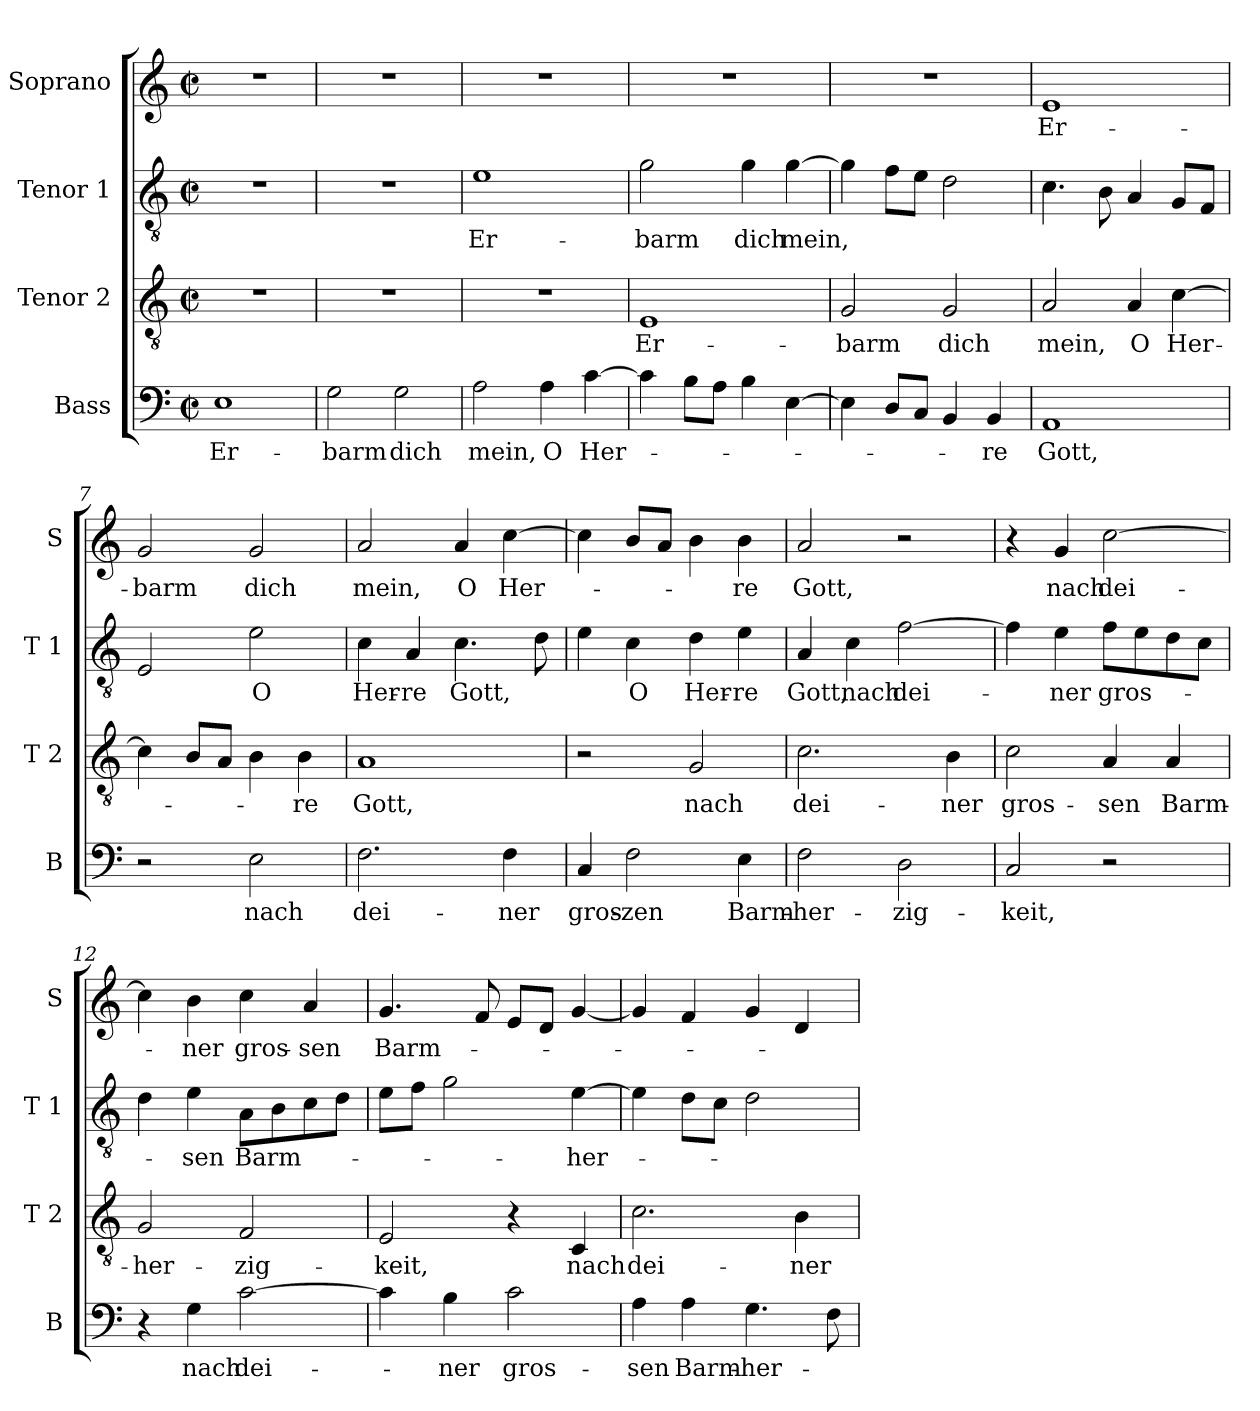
**kern	**text	**kern	**text	**kern	**text	**kern	**text
*part4	*part4	*part3	*part3	*part2	*part2	*part1	*part1
*staff4	*staff4	*staff3	*staff3	*staff2	*staff2	*staff1	*staff1
*I"Bass	*	*I"Tenor 2	*	*I"Tenor 1	*	*I"Soprano	*
*I'B	*	*I'T 2	*	*I'T 1	*	*I'S	*
*clefF4	*	*clefGv2	*	*clefGv2	*	*clefG2	*
*k[]	*	*k[]	*	*k[]	*	*k[]	*
*C:	*	*C:	*	*C:	*	*C:	*
*M2/2	*	*M2/2	*	*M2/2	*	*M2/2	*
*met(c|)	*	*met(c|)	*	*met(c|)	*	*met(c|)	*
=1	=1	=1	=1	=1	=1	=1	=1
!	!LO:LY:b	!	!	!	!	!	!
1E	Er-	1r	.	1r	.	1r	.
=2	=2	=2	=2	=2	=2	=2	=2
!	!LO:LY:b	!	!	!	!	!	!
2G\	-barm	1r	.	1r	.	1r	.
!	!LO:LY:b	!	!	!	!	!	!
2G\	dich	.	.	.	.	.	.
=3	=3	=3	=3	=3	=3	=3	=3
!	!LO:LY:b	!	!	!	!LO:LY:b	!	!
2A\	mein,	1r	.	1e	Er-	1r	.
!	!LO:LY:b	!	!	!	!	!	!
4A\	O	.	.	.	.	.	.
!	!LO:LY:b	!	!	!	!	!	!
[4c\	Her-	.	.	.	.	.	.
=4	=4	=4	=4	=4	=4	=4	=4
!	!	!	!LO:LY:b	!	!LO:LY:b	!	!
4c\]	.	1E	Er-	2g\	-barm	1r	.
8B\L	.	.	.	.	.	.	.
8A\J	.	.	.	.	.	.	.
!	!	!	!	!	!LO:LY:b	!	!
4B\	.	.	.	4g\	dich	.	.
!	!	!	!	!	!LO:LY:b	!	!
[4E\	.	.	.	[4g\	mein,	.	.
=5	=5	=5	=5	=5	=5	=5	=5
!	!	!	!LO:LY:b	!	!	!	!
4E\]	.	2G/	-barm	4g\]	.	1r	.
8D/L	.	.	.	8f\L	.	.	.
8C/J	.	.	.	8e\J	.	.	.
!	!	!	!LO:LY:b	!	!	!	!
4BB/	.	2G/	dich	2d\	.	.	.
!	!LO:LY:b	!	!	!	!	!	!
4BB/	-re	.	.	.	.	.	.
=6	=6	=6	=6	=6	=6	=6	=6
!	!LO:LY:b	!	!LO:LY:b	!	!	!	!LO:LY:b
1AA	Gott,	2A/	mein,	4.c\	.	1e	Er-
.	.	.	.	8B\	.	.	.
!	!	!	!LO:LY:b	!	!	!	!
.	.	4A/	O	4A/	.	.	.
!	!	!	!LO:LY:b	!	!	!	!
.	.	[4c\	Her-	8G/L	.	.	.
.	.	.	.	8F/J	.	.	.
!!LO:LB:g=z
=7	=7	=7	=7	=7	=7	=7	=7
!	!	!	!	!	!	!	!LO:LY:b
2r	.	4c\]	.	2E/	.	2g/	-barm
.	.	8B/L	.	.	.	.	.
.	.	8A/J	.	.	.	.	.
!	!LO:LY:b	!	!	!	!LO:LY:b	!	!LO:LY:b
2E\	nach	4B\	.	2e\	O	2g/	dich
!	!	!	!LO:LY:b	!	!	!	!
.	.	4B\	-re	.	.	.	.
=8	=8	=8	=8	=8	=8	=8	=8
!	!LO:LY:b	!	!LO:LY:b	!	!LO:LY:b	!	!LO:LY:b
2.F\	dei-	1A	Gott,	4c\	Her-	2a/	mein,
!	!	!	!	!	!LO:LY:b	!	!
.	.	.	.	4A/	-re	.	.
!	!	!	!	!	!LO:LY:b	!	!LO:LY:b
.	.	.	.	4.c\	Gott,	4a/	O
!	!LO:LY:b	!	!	!	!	!	!LO:LY:b
4F\	-ner	.	.	.	.	[4cc\	Her-
.	.	.	.	8d\	.	.	.
=9	=9	=9	=9	=9	=9	=9	=9
!	!LO:LY:b	!	!	!	!	!	!
4C/	gros-	2r	.	4e\	.	4cc\]	.
!	!LO:LY:b	!	!	!	!LO:LY:b	!	!
2F\	-zen	.	.	4c\	O	8b/L	.
.	.	.	.	.	.	8a/J	.
!	!	!	!LO:LY:b	!	!LO:LY:b	!	!
.	.	2G/	nach	4d\	Her-	4b\	.
!	!LO:LY:b	!	!	!	!LO:LY:b	!	!LO:LY:b
4E\	Barm-	.	.	4e\	-re	4b\	-re
=10	=10	=10	=10	=10	=10	=10	=10
!	!LO:LY:b	!	!LO:LY:b	!	!LO:LY:b	!	!LO:LY:b
2F\	-her-	2.c\	dei-	4A/	Gott,	2a/	Gott,
!	!	!	!	!	!LO:LY:b	!	!
.	.	.	.	4c\	nach	.	.
!	!LO:LY:b	!	!	!	!LO:LY:b	!	!
2D\	-zig-	.	.	[2f\	dei-	2r	.
!	!	!	!LO:LY:b	!	!	!	!
.	.	4B\	-ner	.	.	.	.
=11	=11	=11	=11	=11	=11	=11	=11
!	!LO:LY:b	!	!LO:LY:b	!	!	!	!
2C/	-keit,	2c\	gros-	4f\]	.	4r	.
!	!	!	!	!	!LO:LY:b	!	!LO:LY:b
.	.	.	.	4e\	-ner	4g/	nach
!	!	!	!LO:LY:b	!	!LO:LY:b	!	!LO:LY:b
2r	.	4A/	-sen	8f\L	gros-	[2cc\	dei-
.	.	.	.	8e\	.	.	.
!	!	!	!LO:LY:b	!	!	!	!
.	.	4A/	Barm-	8d\	.	.	.
.	.	.	.	8c\J	.	.	.
=12	=12	=12	=12	=12	=12	=12	=12
!	!	!	!LO:LY:b	!	!	!	!
4r	.	2G/	-her-	4d\	.	4cc\]	.
!	!LO:LY:b	!	!	!	!LO:LY:b	!	!LO:LY:b
4G\	nach	.	.	4e\	-sen	4b\	-ner
!	!LO:LY:b	!	!LO:LY:b	!	!LO:LY:b	!	!LO:LY:b
[2c\	dei-	2F/	-zig-	8A\L	Barm-	4cc\	gros-
.	.	.	.	8B\	.	.	.
!	!	!	!	!	!	!	!LO:LY:b
.	.	.	.	8c\	.	4a/	-sen
.	.	.	.	8d\J	.	.	.
!!LO:LB:g=z
=13	=13	=13	=13	=13	=13	=13	=13
!	!	!	!LO:LY:b	!	!	!	!LO:LY:b
4c\]	.	2E/	-keit,	8e\L	.	4.g/	Barm-
.	.	.	.	8f\J	.	.	.
!	!LO:LY:b	!	!	!	!	!	!
4B\	-ner	.	.	2g\	.	.	.
.	.	.	.	.	.	8f/	.
!	!LO:LY:b	!	!	!	!	!	!
2c\	gros-	4r	.	.	.	8e/L	.
.	.	.	.	.	.	8d/J	.
!	!	!	!LO:LY:b	!	!LO:LY:b	!	!
.	.	4C/	nach	[4e\	-her-	[4g/	.
=14	=14	=14	=14	=14	=14	=14	=14
!	!LO:LY:b	!	!LO:LY:b	!	!	!	!
4A\	-sen	2.c\	dei-	4e\]	.	4g/]	.
!	!LO:LY:b	!	!	!	!	!	!
4A\	Barm-	.	.	8d\L	.	4f/	.
.	.	.	.	8c\J	.	.	.
!	!LO:LY:b	!	!	!	!	!	!
4.G\	-her-	.	.	2d\	.	4g/	.
!	!	!	!LO:LY:b	!	!	!	!
.	.	4B\	-ner	.	.	4d/	.
8F\	.	.	.	.	.	.	.
=	=	=	=	=	=	=	=
*-	*-	*-	*-	*-	*-	*-	*-
